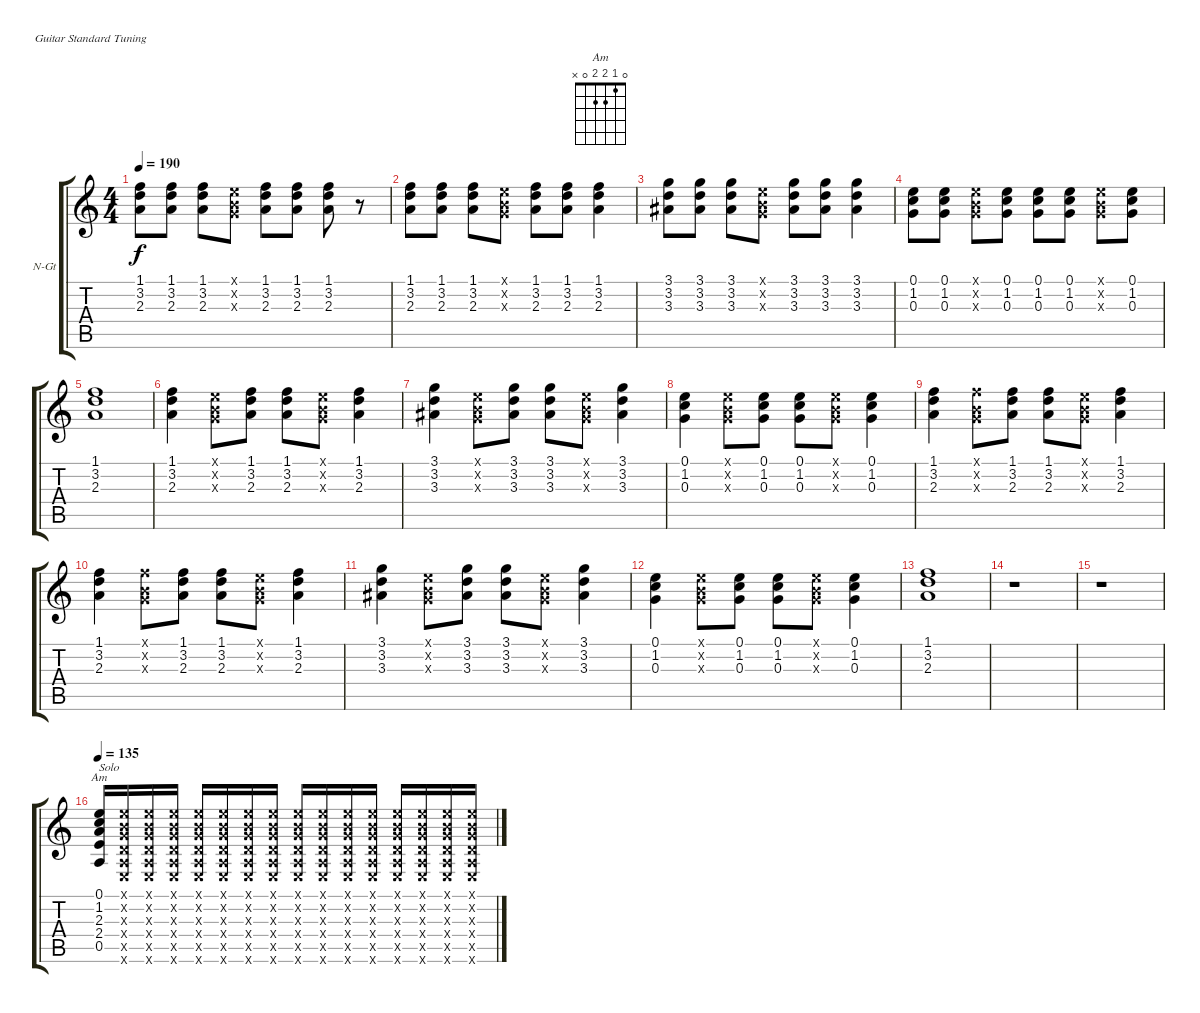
\bracketExtendMode groupsimilarinstruments
\firstSystemTrackNameOrientation horizontal
\otherSystemsTrackNameOrientation horizontal
\track ("Gabriela" "N-Gt") {instrument acousticguitarnylon}
\staff {score tabs}
\tuning (E4 B3 G3 D3 A2 E2)
\chord ("Am" 0 1 2 2 0 x)
\ts (4 4)
\tempo 190
\clef g2
\ks c
(1.1 3.2 2.3).8{dy f} (1.1 3.2 2.3).8 (1.1 3.2 2.3).8 (0.1{x} 0.2{x} 0.3{x}).8 (1.1 3.2 2.3).8 (1.1 3.2 2.3).8 (1.1 3.2 2.3).8 r.8 |
(1.1 3.2 2.3).8 (1.1 3.2 2.3).8 (1.1 3.2 2.3).8 (0.1{x} 0.2{x} 0.3{x}).8 (1.1 3.2 2.3).8 (1.1 3.2 2.3).8 (1.1 3.2 2.3).4 |
(3.1 3.2 3.3).8 (3.1 3.2 3.3).8 (3.1 3.2 3.3).8 (0.1{x} 0.2{x} 0.3{x}).8 (3.1 3.2 3.3).8 (3.1 3.2 3.3).8 (3.1 3.2 3.3).4 |
(0.1 1.2 0.3).8 (0.1 1.2 0.3).8 (0.1{x} 0.2{x} 0.3{x}).8 (0.1 1.2 0.3).8 (0.1 1.2 0.3).8 (0.1 1.2 0.3).8 (0.1{x} 0.2{x} 0.3{x}).8 (0.1 1.2 0.3).8 |
(1.1 3.2 2.3).1 |
(1.1 3.2 2.3).4 (0.1{x} 0.2{x} 0.3{x}).8 (1.1 3.2 2.3).8 (1.1 3.2 2.3).8 (0.1{x} 0.2{x} 0.3{x}).8 (1.1 3.2 2.3).4 |
(3.1 3.2 3.3).4 (0.1{x} 0.2{x} 0.3{x}).8 (3.1 3.2 3.3).8 (3.1 3.2 3.3).8 (0.1{x} 0.2{x} 0.3{x}).8 (3.1 3.2 3.3).4 |
(0.1 1.2 0.3).4 (0.1{x} 0.2{x} 0.3{x}).8 (0.1 1.2 0.3).8 (0.1 1.2 0.3).8 (0.1{x} 0.2{x} 0.3{x}).8 (0.1 1.2 0.3).4 |
(1.1 3.2 2.3).4 (1.1{x} 0.2{x} 0.3{x}).8 (1.1 3.2 2.3).8 (1.1 3.2 2.3).8 (0.1{x} 0.2{x} 0.3{x}).8 (1.1 3.2 2.3).4 |
(1.1 3.2 2.3).4 (1.1{x} 0.2{x} 0.3{x}).8 (1.1 3.2 2.3).8 (1.1 3.2 2.3).8 (0.1{x} 0.2{x} 0.3{x}).8 (1.1 3.2 2.3).4 |
(3.1 3.2 3.3).4 (0.1{x} 0.2{x} 0.3{x}).8 (3.1 3.2 3.3).8 (3.1 3.2 3.3).8 (0.1{x} 0.2{x} 0.3{x}).8 (3.1 3.2 3.3).4 |
(0.1 1.2 0.3).4 (0.1{x} 0.2{x} 0.3{x}).8 (0.1 1.2 0.3).8 (0.1 1.2 0.3).8 (0.1{x} 0.2{x} 0.3{x}).8 (0.1 1.2 0.3).4 |
(1.1 3.2 2.3).1 |
r.1 |
r.1 |
\tempo 135
(0.1 1.2 2.3 2.4 0.5).16{ch "Am" txt "Solo"} (0.1{x} 0.2{x} 0.3{x} 0.4{x} 0.5{x} 0.6{x}).16 (0.1{x} 0.2{x} 0.3{x} 0.4{x} 0.5{x} 0.6{x}).16 (0.1{x} 0.2{x} 0.3{x} 0.4{x} 0.5{x} 0.6{x}).16 (0.1{x} 0.2{x} 0.3{x} 0.4{x} 0.5{x} 0.6{x}).16 (0.1{x} 0.2{x} 0.3{x} 0.4{x} 0.5{x} 0.6{x}).16 (0.1{x} 0.2{x} 0.3{x} 0.4{x} 0.5{x} 0.6{x}).16 (0.1{x} 0.2{x} 0.3{x} 0.4{x} 0.5{x} 0.6{x}).16 (0.1{x} 0.2{x} 0.3{x} 0.4{x} 0.5{x} 0.6{x}).16 (0.1{x} 0.2{x} 0.3{x} 0.4{x} 0.5{x} 0.6{x}).16 (0.1{x} 0.2{x} 0.3{x} 0.4{x} 0.5{x} 0.6{x}).16 (0.1{x} 0.2{x} 0.3{x} 0.4{x} 0.5{x} 0.6{x}).16 (0.1{x} 0.2{x} 0.3{x} 0.4{x} 0.5{x} 0.6{x}).16 (0.1{x} 0.2{x} 0.3{x} 0.4{x} 0.5{x} 0.6{x}).16 (0.1{x} 0.2{x} 0.3{x} 0.4{x} 0.5{x} 0.6{x}).16 (0.1{x} 0.2{x} 0.3{x} 0.4{x} 0.5{x} 0.6{x}).16
